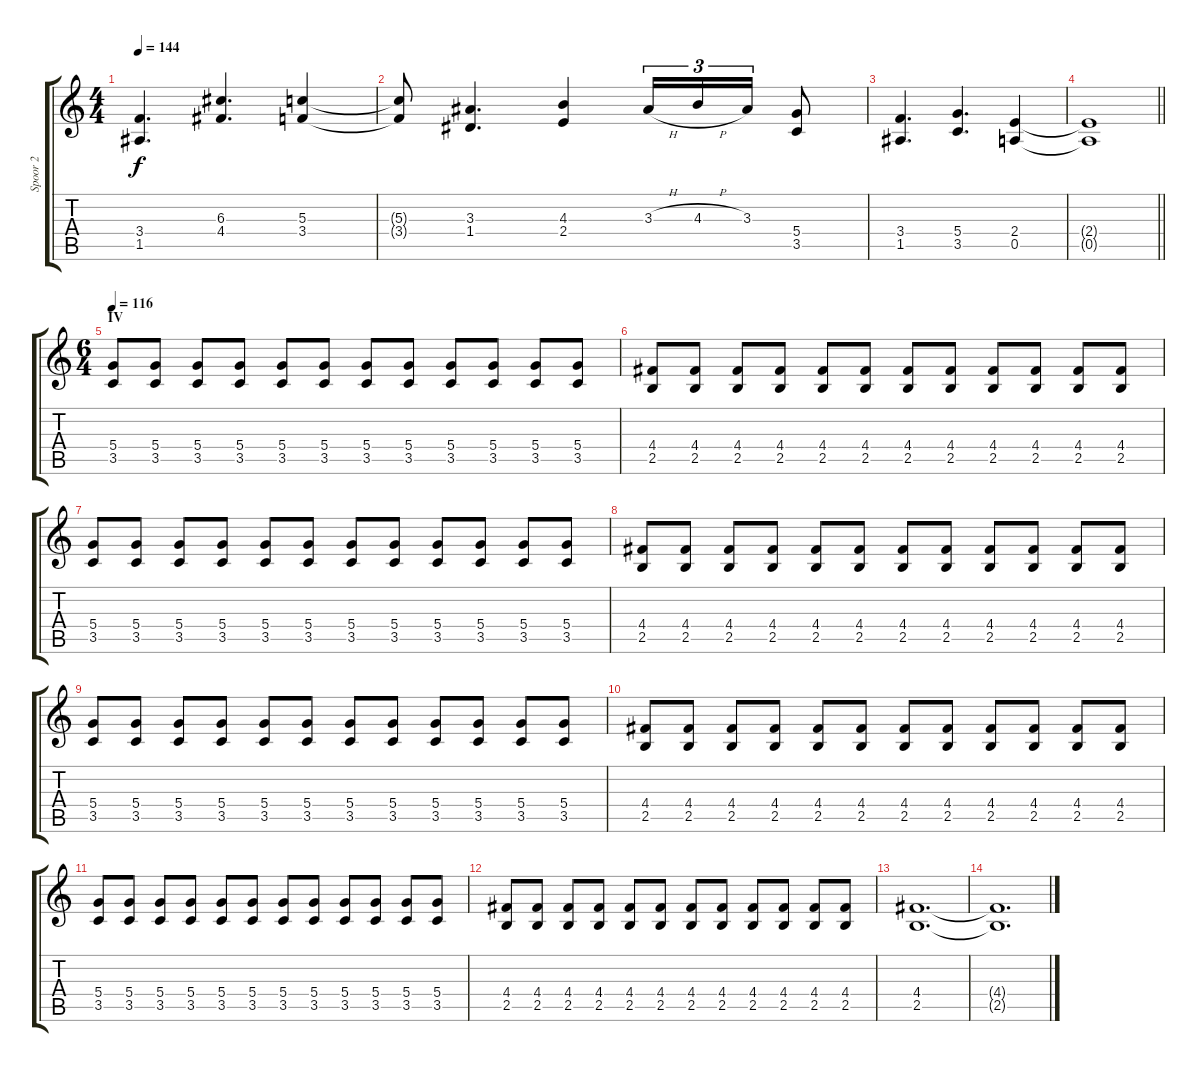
\track ("Spoor 2" "Spoor 2") {instrument overdrivenguitar}
\staff {score tabs}
\tuning (E4 B3 G3 D3 A2 E2) {hide}
\ts (4 4)
\tempo 144
\clef g2
\ks c
(3.4 1.5).4{d dy f} (6.3 4.4).4{d} (5.3 3.4).4 |
(5.3{t} 3.4{t}).8 (3.3 1.4).4{d} (4.3 2.4).4 3.3{h}.16{tu (3 2)} 4.3{h}.16{tu (3 2)} 3.3.16{tu (3 2)} (5.4 3.5).8 |
(3.4 1.5).4{d} (5.4 3.5).4{d} (2.4 0.5).4 |
\barLineRight lightlight
(2.4{t} 0.5{t}).1 |
\ts (6 4)
\section ("" "IV")
\tempo 116
(5.4 3.5).8 (5.4 3.5).8 (5.4 3.5).8 (5.4 3.5).8 (5.4 3.5).8 (5.4 3.5).8 (5.4 3.5).8 (5.4 3.5).8 (5.4 3.5).8 (5.4 3.5).8 (5.4 3.5).8 (5.4 3.5).8 |
(4.4 2.5).8 (4.4 2.5).8 (4.4 2.5).8 (4.4 2.5).8 (4.4 2.5).8 (4.4 2.5).8 (4.4 2.5).8 (4.4 2.5).8 (4.4 2.5).8 (4.4 2.5).8 (4.4 2.5).8 (4.4 2.5).8 |
(5.4 3.5).8 (5.4 3.5).8 (5.4 3.5).8 (5.4 3.5).8 (5.4 3.5).8 (5.4 3.5).8 (5.4 3.5).8 (5.4 3.5).8 (5.4 3.5).8 (5.4 3.5).8 (5.4 3.5).8 (5.4 3.5).8 |
(4.4 2.5).8 (4.4 2.5).8 (4.4 2.5).8 (4.4 2.5).8 (4.4 2.5).8 (4.4 2.5).8 (4.4 2.5).8 (4.4 2.5).8 (4.4 2.5).8 (4.4 2.5).8 (4.4 2.5).8 (4.4 2.5).8 |
(5.4 3.5).8 (5.4 3.5).8 (5.4 3.5).8 (5.4 3.5).8 (5.4 3.5).8 (5.4 3.5).8 (5.4 3.5).8 (5.4 3.5).8 (5.4 3.5).8 (5.4 3.5).8 (5.4 3.5).8 (5.4 3.5).8 |
(4.4 2.5).8 (4.4 2.5).8 (4.4 2.5).8 (4.4 2.5).8 (4.4 2.5).8 (4.4 2.5).8 (4.4 2.5).8 (4.4 2.5).8 (4.4 2.5).8 (4.4 2.5).8 (4.4 2.5).8 (4.4 2.5).8 |
(5.4 3.5).8 (5.4 3.5).8 (5.4 3.5).8 (5.4 3.5).8 (5.4 3.5).8 (5.4 3.5).8 (5.4 3.5).8 (5.4 3.5).8 (5.4 3.5).8 (5.4 3.5).8 (5.4 3.5).8 (5.4 3.5).8 |
(4.4 2.5).8 (4.4 2.5).8 (4.4 2.5).8 (4.4 2.5).8 (4.4 2.5).8 (4.4 2.5).8 (4.4 2.5).8 (4.4 2.5).8 (4.4 2.5).8 (4.4 2.5).8 (4.4 2.5).8 (4.4 2.5).8 |
(4.4 2.5).1{d} |
(4.4{t} 2.5{t}).1{d}
